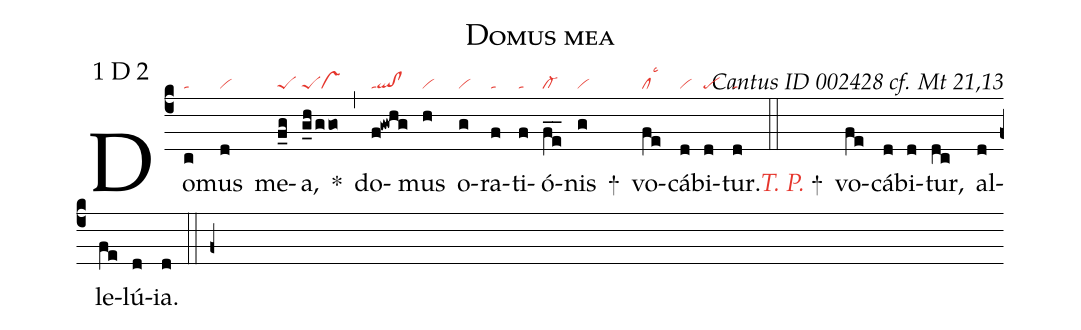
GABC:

name: Domus mea;
mode: 1;
mode-differentia: D 2;
commentary: Cantus ID 002428 cf. Mt 21,13;
nabc-lines: 1;
%%
(c4)

Do(c|ta)mus(d|vi) me(f_g|peS)a,(g_h/ggo|peSvs) *(,) do(f!gwhg|taql!cl)mus(h|vi) o(g|vi)ra(f|ta)ti(f|ta)ó(f_e_|cl-)nis(g|vi) +() vo(fe|cllsc3)cá(d|vi)bi(d|pe)tur.(d|ta) (::)

<nlba><c><i>T. P.</i></c> +() vo</nlba>(fe)cá(d)bi(d)tur,(dc) al(d)le(fe)lú(d)ia.(d) (::f+)
